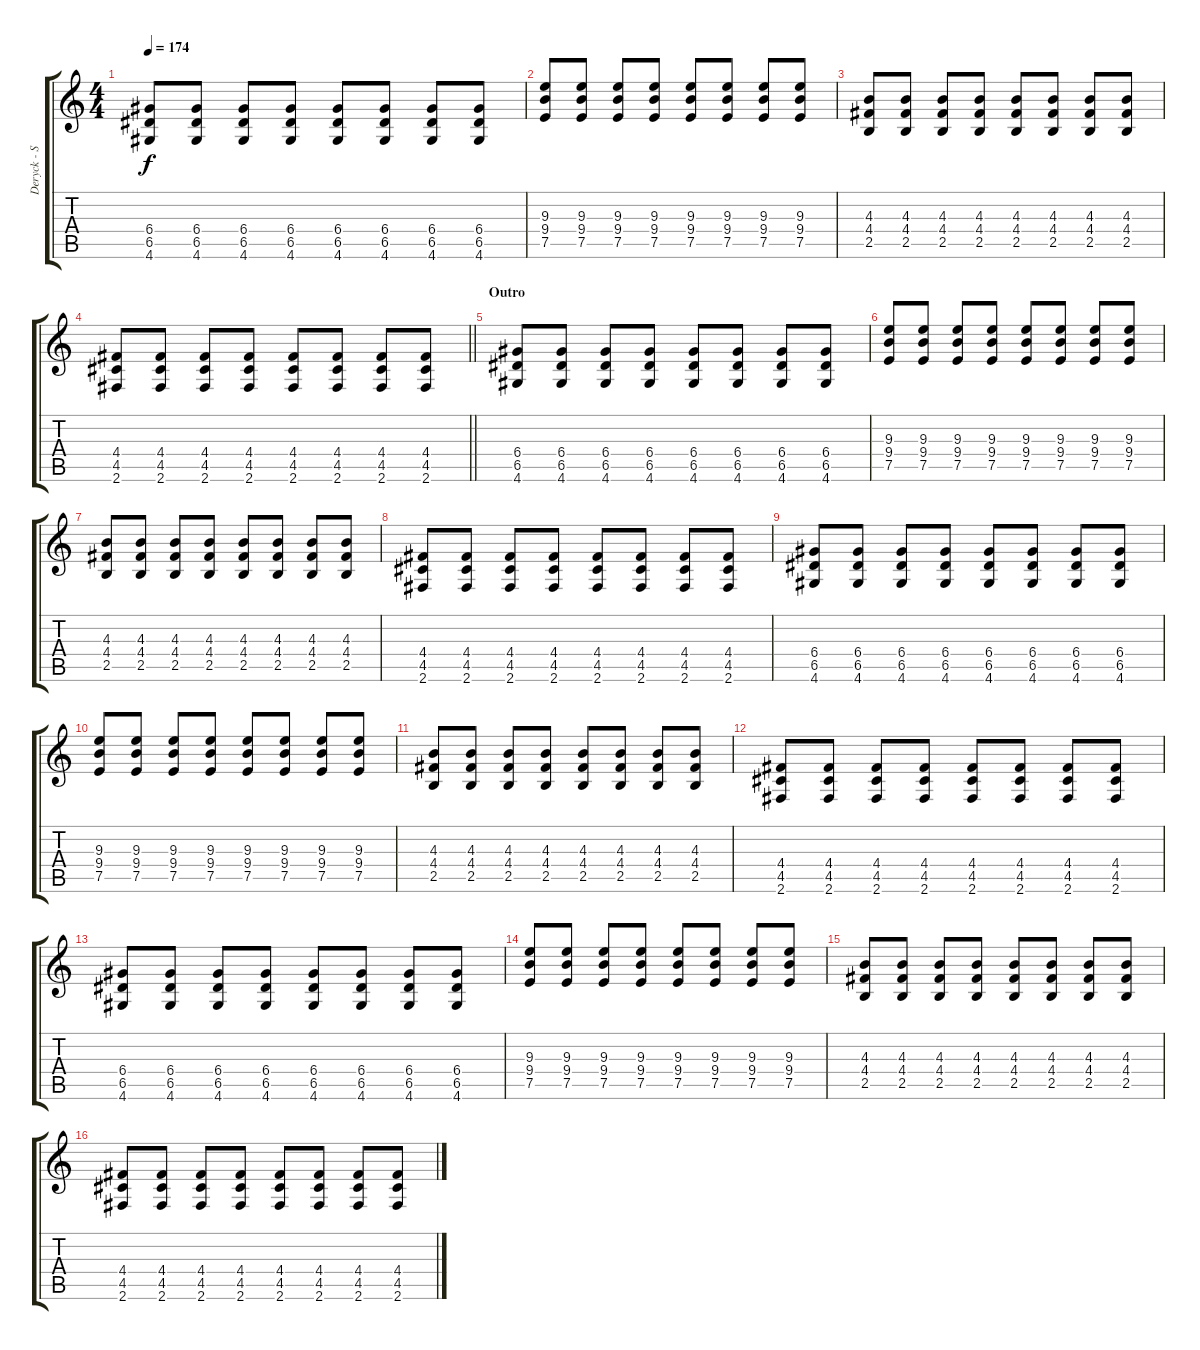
\track ("Deryck - Second" "Deryck - S") {instrument distortionguitar}
\staff {score tabs}
\tuning (E4 B3 G3 D3 A2 E2) {hide}
\ts (4 4)
\tempo 174
\clef g2
\ks c
(6.4 6.5 4.6).8{dy f} (6.4 6.5 4.6).8 (6.4 6.5 4.6).8 (6.4 6.5 4.6).8 (6.4 6.5 4.6).8 (6.4 6.5 4.6).8 (6.4 6.5 4.6).8 (6.4 6.5 4.6).8 |
(9.3 9.4 7.5).8 (9.3 9.4 7.5).8 (9.3 9.4 7.5).8 (9.3 9.4 7.5).8 (9.3 9.4 7.5).8 (9.3 9.4 7.5).8 (9.3 9.4 7.5).8 (9.3 9.4 7.5).8 |
(4.3 4.4 2.5).8 (4.3 4.4 2.5).8 (4.3 4.4 2.5).8 (4.3 4.4 2.5).8 (4.3 4.4 2.5).8 (4.3 4.4 2.5).8 (4.3 4.4 2.5).8 (4.3 4.4 2.5).8 |
\barLineRight lightlight
(4.4 4.5 2.6).8 (4.4 4.5 2.6).8 (4.4 4.5 2.6).8 (4.4 4.5 2.6).8 (4.4 4.5 2.6).8 (4.4 4.5 2.6).8 (4.4 4.5 2.6).8 (4.4 4.5 2.6).8 |
\section ("" "Outro")
(6.4 6.5 4.6).8 (6.4 6.5 4.6).8 (6.4 6.5 4.6).8 (6.4 6.5 4.6).8 (6.4 6.5 4.6).8 (6.4 6.5 4.6).8 (6.4 6.5 4.6).8 (6.4 6.5 4.6).8 |
(9.3 9.4 7.5).8 (9.3 9.4 7.5).8 (9.3 9.4 7.5).8 (9.3 9.4 7.5).8 (9.3 9.4 7.5).8 (9.3 9.4 7.5).8 (9.3 9.4 7.5).8 (9.3 9.4 7.5).8 |
(4.3 4.4 2.5).8 (4.3 4.4 2.5).8 (4.3 4.4 2.5).8 (4.3 4.4 2.5).8 (4.3 4.4 2.5).8 (4.3 4.4 2.5).8 (4.3 4.4 2.5).8 (4.3 4.4 2.5).8 |
(4.4 4.5 2.6).8 (4.4 4.5 2.6).8 (4.4 4.5 2.6).8 (4.4 4.5 2.6).8 (4.4 4.5 2.6).8 (4.4 4.5 2.6).8 (4.4 4.5 2.6).8 (4.4 4.5 2.6).8 |
(6.4 6.5 4.6).8 (6.4 6.5 4.6).8 (6.4 6.5 4.6).8 (6.4 6.5 4.6).8 (6.4 6.5 4.6).8 (6.4 6.5 4.6).8 (6.4 6.5 4.6).8 (6.4 6.5 4.6).8 |
(9.3 9.4 7.5).8 (9.3 9.4 7.5).8 (9.3 9.4 7.5).8 (9.3 9.4 7.5).8 (9.3 9.4 7.5).8 (9.3 9.4 7.5).8 (9.3 9.4 7.5).8 (9.3 9.4 7.5).8 |
(4.3 4.4 2.5).8 (4.3 4.4 2.5).8 (4.3 4.4 2.5).8 (4.3 4.4 2.5).8 (4.3 4.4 2.5).8 (4.3 4.4 2.5).8 (4.3 4.4 2.5).8 (4.3 4.4 2.5).8 |
(4.4 4.5 2.6).8 (4.4 4.5 2.6).8 (4.4 4.5 2.6).8 (4.4 4.5 2.6).8 (4.4 4.5 2.6).8 (4.4 4.5 2.6).8 (4.4 4.5 2.6).8 (4.4 4.5 2.6).8 |
(6.4 6.5 4.6).8 (6.4 6.5 4.6).8 (6.4 6.5 4.6).8 (6.4 6.5 4.6).8 (6.4 6.5 4.6).8 (6.4 6.5 4.6).8 (6.4 6.5 4.6).8 (6.4 6.5 4.6).8 |
(9.3 9.4 7.5).8 (9.3 9.4 7.5).8 (9.3 9.4 7.5).8 (9.3 9.4 7.5).8 (9.3 9.4 7.5).8 (9.3 9.4 7.5).8 (9.3 9.4 7.5).8 (9.3 9.4 7.5).8 |
(4.3 4.4 2.5).8 (4.3 4.4 2.5).8 (4.3 4.4 2.5).8 (4.3 4.4 2.5).8 (4.3 4.4 2.5).8 (4.3 4.4 2.5).8 (4.3 4.4 2.5).8 (4.3 4.4 2.5).8 |
(4.4 4.5 2.6).8 (4.4 4.5 2.6).8 (4.4 4.5 2.6).8 (4.4 4.5 2.6).8 (4.4 4.5 2.6).8 (4.4 4.5 2.6).8 (4.4 4.5 2.6).8 (4.4 4.5 2.6).8
